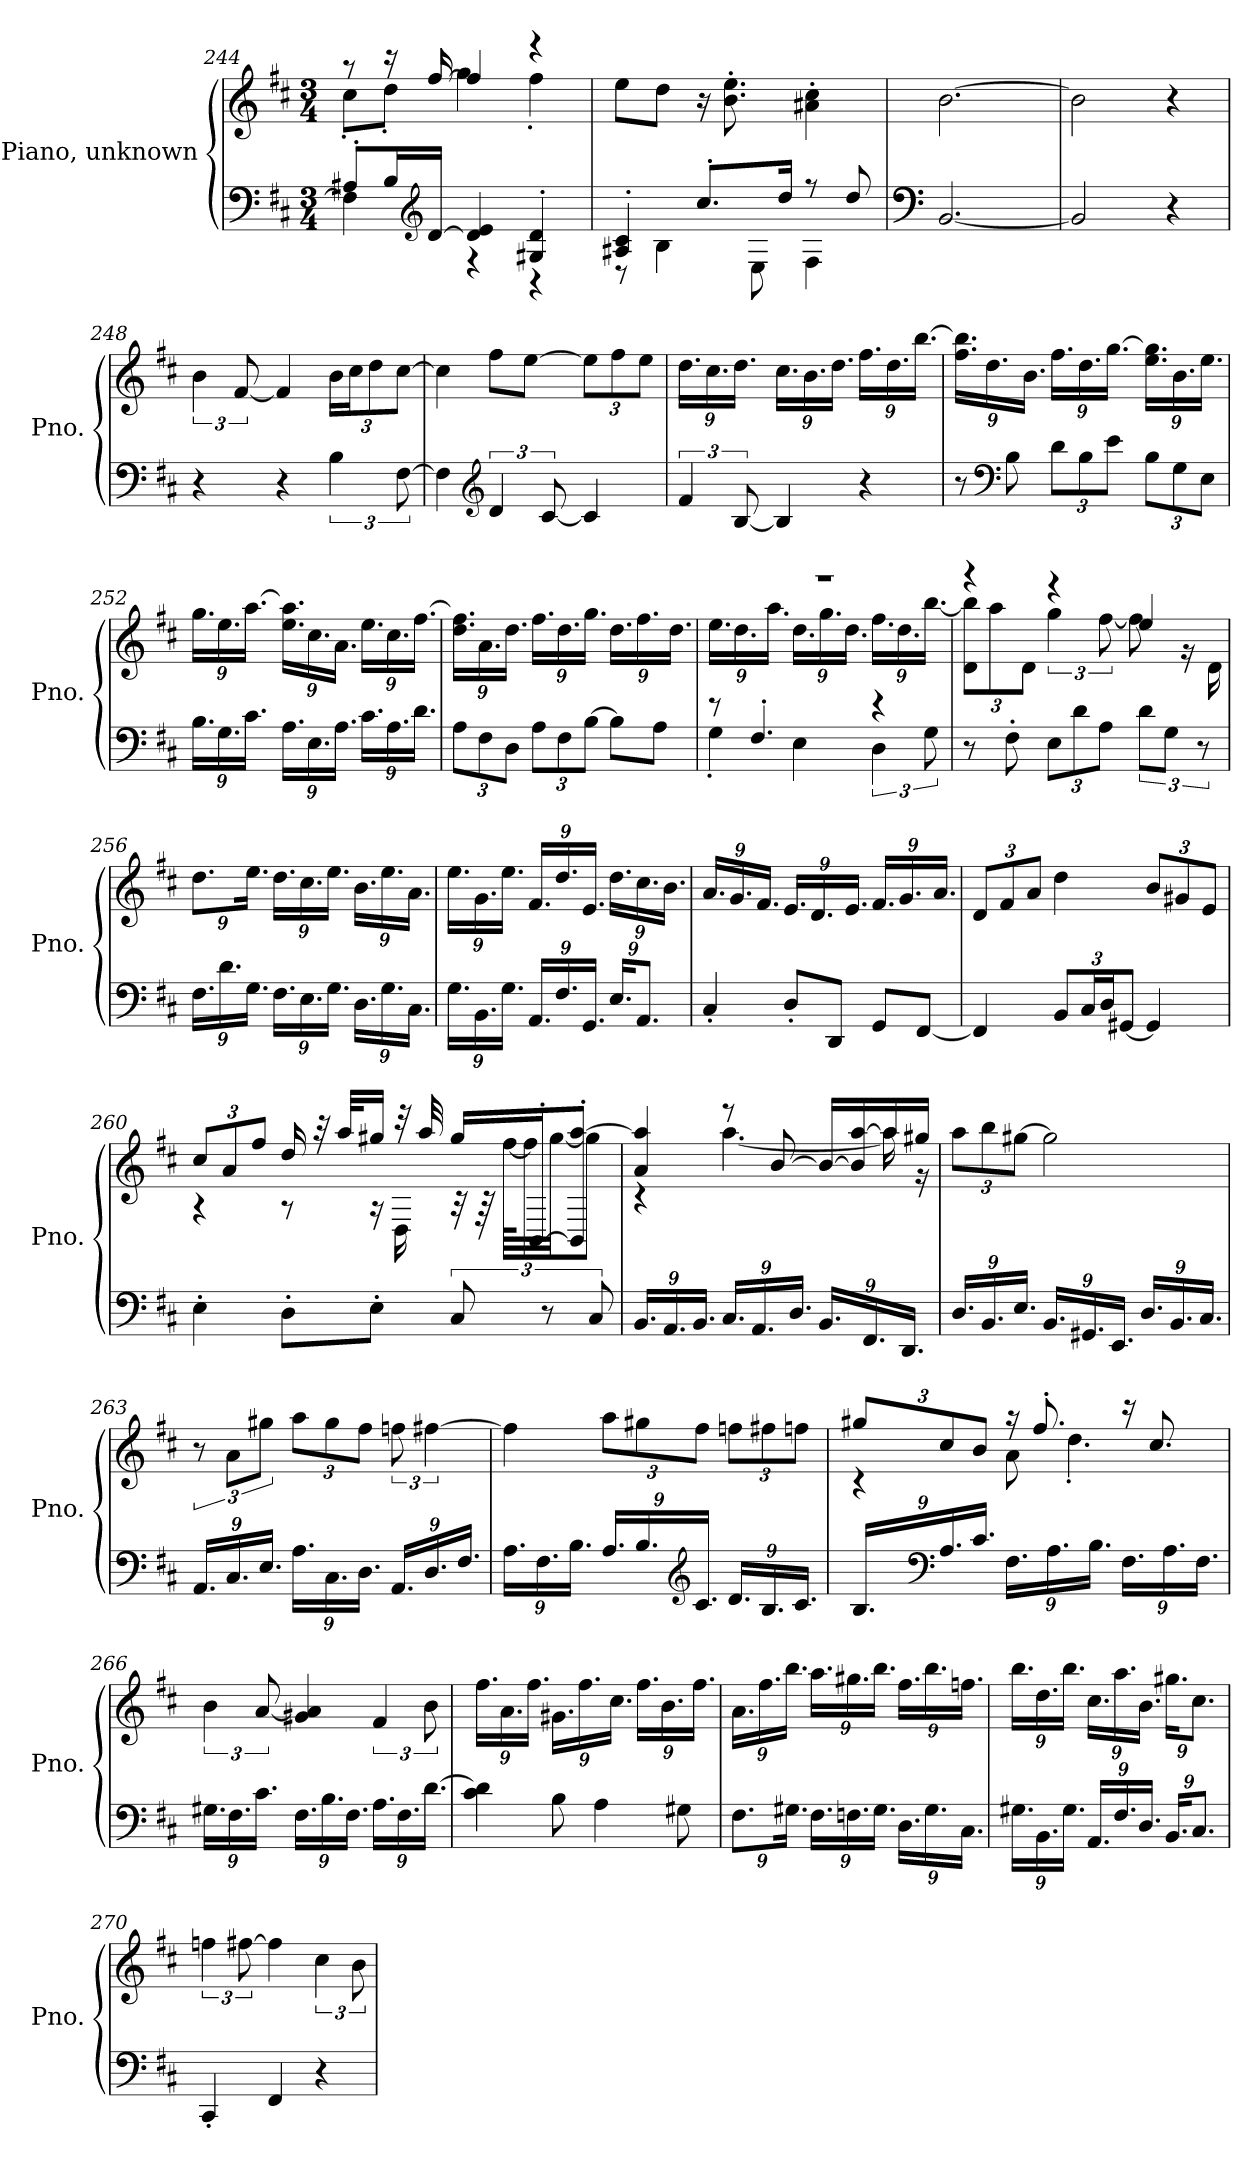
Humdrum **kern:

**kern	**kern
*part1	*part1
*staff2	*staff1
*I"Piano, unknown	*
*I'Pno.	*
!!LO:LB:g=z
*clefF4	*clefG2
*k[f#c#]	*k[f#c#]
*M3/4	*M3/4
=244	=244
*^	*^
8A#X'/L	4F#\]	8r	8cc#'\L
16B/L	.	16r	8dd'\J
*clefG2	*	*	*
[16d/JJ	.	[16ff#/	.
4d/] 4e/	4r	4ff#/]	4gg\
4G#X/' 4d/'	4r	4r	4ff#'\
*	*	*v	*v
=245	=245	=245
4A#X/' 4c#/'	8r	8ee\L
.	4B\	8dd\J
8.cc#'/L	.	16r
.	.	8.b\' 8.ee\'
.	8E\	.
16dd/Jk	.	.
8r	4F#\	4a#X\' 4cc#\'
8dd/	.	.
*v	*v	*
=246	=246
*clefF4	*
[2.BB/	[2.b\
=247	=247
2BB/]	2b\]
4r	4r
=248	=248
4r	6b\
.	[12f#/
4r	4f#/]
*	*Xbrackettup
6B\	24b\LL
.	24cc#\J
.	12dd\
[12F#\	[12cc#\J
!!LO:LB:g=z
=249	=249
4F#\]	4cc#\]
*clefG2	*
6d/	8ff#\L
.	[8ee\J
[12c#/	.
4c#/]	12ee\L]
.	12ff#\
.	12ee\J
=250	=250
6f#/	18.dd\LL
.	18.cc#\
[12B/	18.dd\JJ
4B/]	18.cc#\LL
.	18.b\
.	18.dd\JJ
4r	18.ff#\LL
.	18.dd\
.	[18.bb\JJ
=251	=251
8r	18.ff#\ 18.bb\]LL
.	18.dd\
*clefF4	*
8B\	.
.	18.b\JJ
*Xbrackettup	*
12d\L	18.ff#\LL
12B\	18.dd\
12e\J	[18.gg\JJ
12B\L	18.ee\ 18.gg\]LL
12G\	18.b\
12E\J	18.ee\JJ
!!LO:PB:g=z
=252	=252
18.B\LL	18.gg\LL
18.G\	18.ee\
18.c#\JJ	[18.aa\JJ
18.A\LL	18.ee\ 18.aa\]LL
18.E\	18.cc#\
18.A\JJ	18.a\JJ
18.c#\LL	18.ee\LL
18.A\	18.cc#\
18.d\JJ	[18.ff#\JJ
=253	=253
12A\L	18.dd\ 18.ff#\]LL
12F#\	18.a\
12D\J	18.dd\JJ
12A\L	18.ff#\LL
12F#\	18.dd\
[12B\J	18.gg\JJ
8B\L]	18.dd\LL
.	18.ff#\
8A\J	.
.	18.dd\JJ
=254	=254
*^	*^
8r	4G'\	2.r	18.ee\LL
.	.	.	18.dd\
4.F#'/	.	.	.
.	.	.	18.aa\JJ
.	4E\	.	18.dd\LL
.	.	.	18.gg\
.	.	.	18.dd\JJ
*	*brackettup	*	*
4r	6D\	.	18.ff#\LL
.	.	.	18.dd\
.	12G\	.	[18.bb\JJ
*v	*v	*	*
!!LO:LB:g=z	!!
=255	=255	=255
8r	4r	12d\ 12bb\]L
.	.	12aa\
8F#'\	.	.
.	.	12d\J
*Xbrackettup	*	*brackettup
12E\L	4r	6gg\
12d\	.	.
12A\J	.	[12ff#\
*brackettup	*	*
12d\L	4ee/	8ff#\]
12G\J	.	.
.	.	16r
12r	.	.
.	.	16d\
*	*v	*v
=256	=256
*Xbrackettup	*Xbrackettup
18.F#\LL	9.dd\L
18.d\	.
18.G\JJ	18.ee\Jk
18.F#\LL	18.dd\LL
18.E\	18.cc#\
18.G\JJ	18.ee\JJ
18.D\LL	18.b\LL
18.G\	18.ee\
18.C#\JJ	18.a\JJ
=257	=257
18.G\LL	18.ee\LL
18.BB\	18.g\
18.G\JJ	18.ee\JJ
18.AA/LL	18.f#/LL
18.F#/	18.dd/
18.GG/JJ	18.e/JJ
18.E/KL	18.dd\LL
9.AA/J	18.cc#\
.	18.b\JJ
!!LO:LB:g=z
=258	=258
4C#'/	18.a/LL
.	18.g/
.	18.f#/JJ
8D'/L	18.e/LL
.	18.d/
8DD/J	.
.	18.e/JJ
8GG/L	18.f#/LL
.	18.g/
[8FF#/J	.
.	18.a/JJ
=259	=259
4FF#/]	12d/L
.	12f#/
.	12a/J
12BB/L	4dd\
24C#/L	.
24D/J	.
[12GG#X/J	.
4GG#/]	12b/L
.	12g#X/
.	12e/J
=260	=260
*	*^
4E'\	12cc#/L	4r
.	12a/	.
.	12ff#/J	.
8D'\L	16dd/	8r
.	32r	.
.	32aa/KLL	.
8E'\J	16gg#X/JJ	16r
.	32r	16D\
.	32aa/	.
*brackettup	*	*
12C#/	16gg#/LL	32r
.	.	64r
.	.	[64ff#\KLLL
.	[16BB'/J	32ff#\]
12r	.	.
.	.	[32gg#\JJ
.	8BB/]' [8aa/'J	8gg#\J]
12C#/	.	.
!!LO:LB:g=z	!!
=261	=261	=261
*Xbrackettup	*	*
18.BB/LL	4a/ 4aa/]	4r
18.AA/	.	.
18.BB/JJ	.	.
18.C#/LL	8r	[4.aa\
18.AA/	.	.
.	[8b/	.
18.D/JJ	.	.
18.BB/LL	16b/LL_	.
.	16b/] [16aa/	.
18.FF#/	.	.
.	16aa/]	16aa\]
18.DD/JJ	.	.
.	16gg#X/JJ	16r
*	*v	*v
=262	=262
18.D/LL	12aa\L
18.BB/	12bb\
18.E/JJ	[12gg#X\J
18.BB/LL	2gg#\]
18.GG#X/	.
18.EE/JJ	.
18.D/LL	.
18.BB/	.
18.C#/JJ	.
=263	=263
*	*brackettup
18.AA/LL	12r
18.C#/	12a\L
18.E/JJ	12gg#X\J
*	*Xbrackettup
18.A\LL	12aa\L
18.C#\	12gg#\
18.D\JJ	12ff#\J
*	*brackettup
18.AA/LL	12ffn\
18.D/	[6ff#X\
18.F#/JJ	.
!!LO:LB:g=z
=264	=264
18.A\LL	4ff#\]
18.F#\	.
18.B\JJ	.
*	*Xbrackettup
18.A/LL	12aa\L
18.B/	12gg#X\
*clefG2	*
18.c#/JJ	12ff#\J
18.d/LL	12ffn\L
18.B/	12ff#X\
18.c#/JJ	12ffn\J
=265	=265
*	*^
18.B/LL	12gg#X/L	4r
*clefF4	*	*
18.A/	12cc#/	.
18.c#/JJ	12b/J	.
18.F#\LL	16r	8a\
.	8.ff#'/	.
18.A\	.	.
.	.	4.dd'\
18.B\JJ	.	.
18.F#\LL	16r	.
.	8.cc#/	.
18.A\	.	.
18.F#\JJ	.	.
*	*v	*v
!!LO:LB:g=z
=266	=266
*	*brackettup
18.G#X\LL	6b\
18.F#\	.
18.c#\JJ	[12a/
18.F#\LL	4g#X/ 4a/]
18.B\	.
18.F#\JJ	.
18.A\LL	6f#/
18.F#\	.
[18.d\JJ	12b\
=267	=267
*	*Xbrackettup
4c#\ 4d\]	18.ff#\LL
.	18.a\
.	18.ff#\JJ
8B\	18.g#X\LL
.	18.ff#\
4A\	.
.	18.cc#\JJ
.	18.ff#\LL
.	18.b\
8G#X\	.
.	18.ff#\JJ
=268	=268
9.F#\L	18.a\LL
.	18.ff#\
18.G#X\Jk	18.bb\JJ
18.F#\LL	18.aa\LL
18.Fn\	18.gg#X\
18.G#\JJ	18.bb\JJ
18.D\LL	18.ff#\LL
18.G#\	18.bb\
18.C#\JJ	18.ffn\JJ
!!LO:PB:g=z
=269	=269
18.G#X\LL	18.bb\LL
18.BB\	18.dd\
18.G#\JJ	18.bb\JJ
18.AA/LL	18.cc#\LL
18.F#/	18.aa\
18.D/JJ	18.b\JJ
18.BB/KL	18.gg#X\KL
9.C#/J	9.cc#\J
=270	=270
*	*brackettup
4CC#'/	6ffn\
.	[12ff#X\
4FF#/	4ff#\]
4r	6cc#\
.	12b\
=	=
*-	*-
